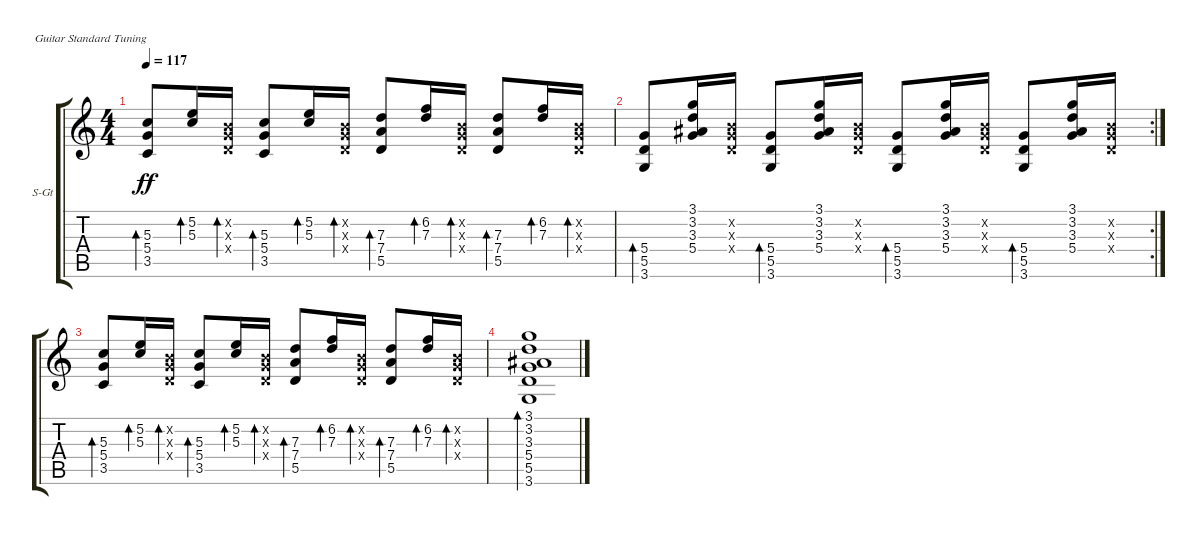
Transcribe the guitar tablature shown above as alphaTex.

\defaultSystemsLayout 4
\bracketExtendMode groupsimilarinstruments
\firstSystemTrackNameOrientation horizontal
\otherSystemsTrackNameOrientation horizontal
\track ("Steel Guitar" "S-Gt") {instrument acousticguitarsteel}
\staff {score tabs}
\tuning (E4 B3 G3 D3 A2 E2)
\ts (4 4)
\tempo 117
\clef g2
\ks c
(3.5 5.4 5.3).8{bd 49 dy ff} (5.2 5.3).16{bd 49} (0.2{x} 0.3{x} 0.4{x}).16{bd 49} (3.5 5.4 5.3).8{bd 49} (5.2 5.3).16{bd 49} (0.2{x} 0.3{x} 0.4{x}).16{bd 49} (5.5 7.4 7.3).8{bd 49} (6.2 7.3).16{bd 49} (0.2{x} 0.3{x} 0.4{x}).16{bd 49} (5.5 7.4 7.3).8{bd 49} (6.2 7.3).16{bd 49} (0.2{x} 0.3{x} 0.4{x}).16{bd 49} |
\rc 2
(5.5 5.4 3.6).8{bd 50} (3.2 3.3 5.4 3.1).16 (0.2{x} 0.3{x} 0.4{x}).16 (5.5 5.4 3.6).8{bd 50} (3.2 3.3 5.4 3.1).16 (0.2{x} 0.3{x} 0.4{x}).16 (5.5 5.4 3.6).8{bd 50} (3.2 3.3 5.4 3.1).16 (0.2{x} 0.3{x} 0.4{x}).16 (5.5 5.4 3.6).8{bd 50} (3.2 3.3 5.4 3.1).16 (0.2{x} 0.3{x} 0.4{x}).16 |
(3.5 5.4 5.3).8{bd 49} (5.2 5.3).16{bd 49} (0.2{x} 0.3{x} 0.4{x}).16{bd 49} (3.5 5.4 5.3).8{bd 49} (5.2 5.3).16{bd 49} (0.2{x} 0.3{x} 0.4{x}).16{bd 49} (5.5 7.4 7.3).8{bd 49} (6.2 7.3).16{bd 49} (0.2{x} 0.3{x} 0.4{x}).16{bd 49} (5.5 7.4 7.3).8{bd 49} (6.2 7.3).16{bd 49} (0.2{x} 0.3{x} 0.4{x}).16{bd 49} |
(5.5 5.4 3.6 3.3 3.2 3.1).1{bd 50}
